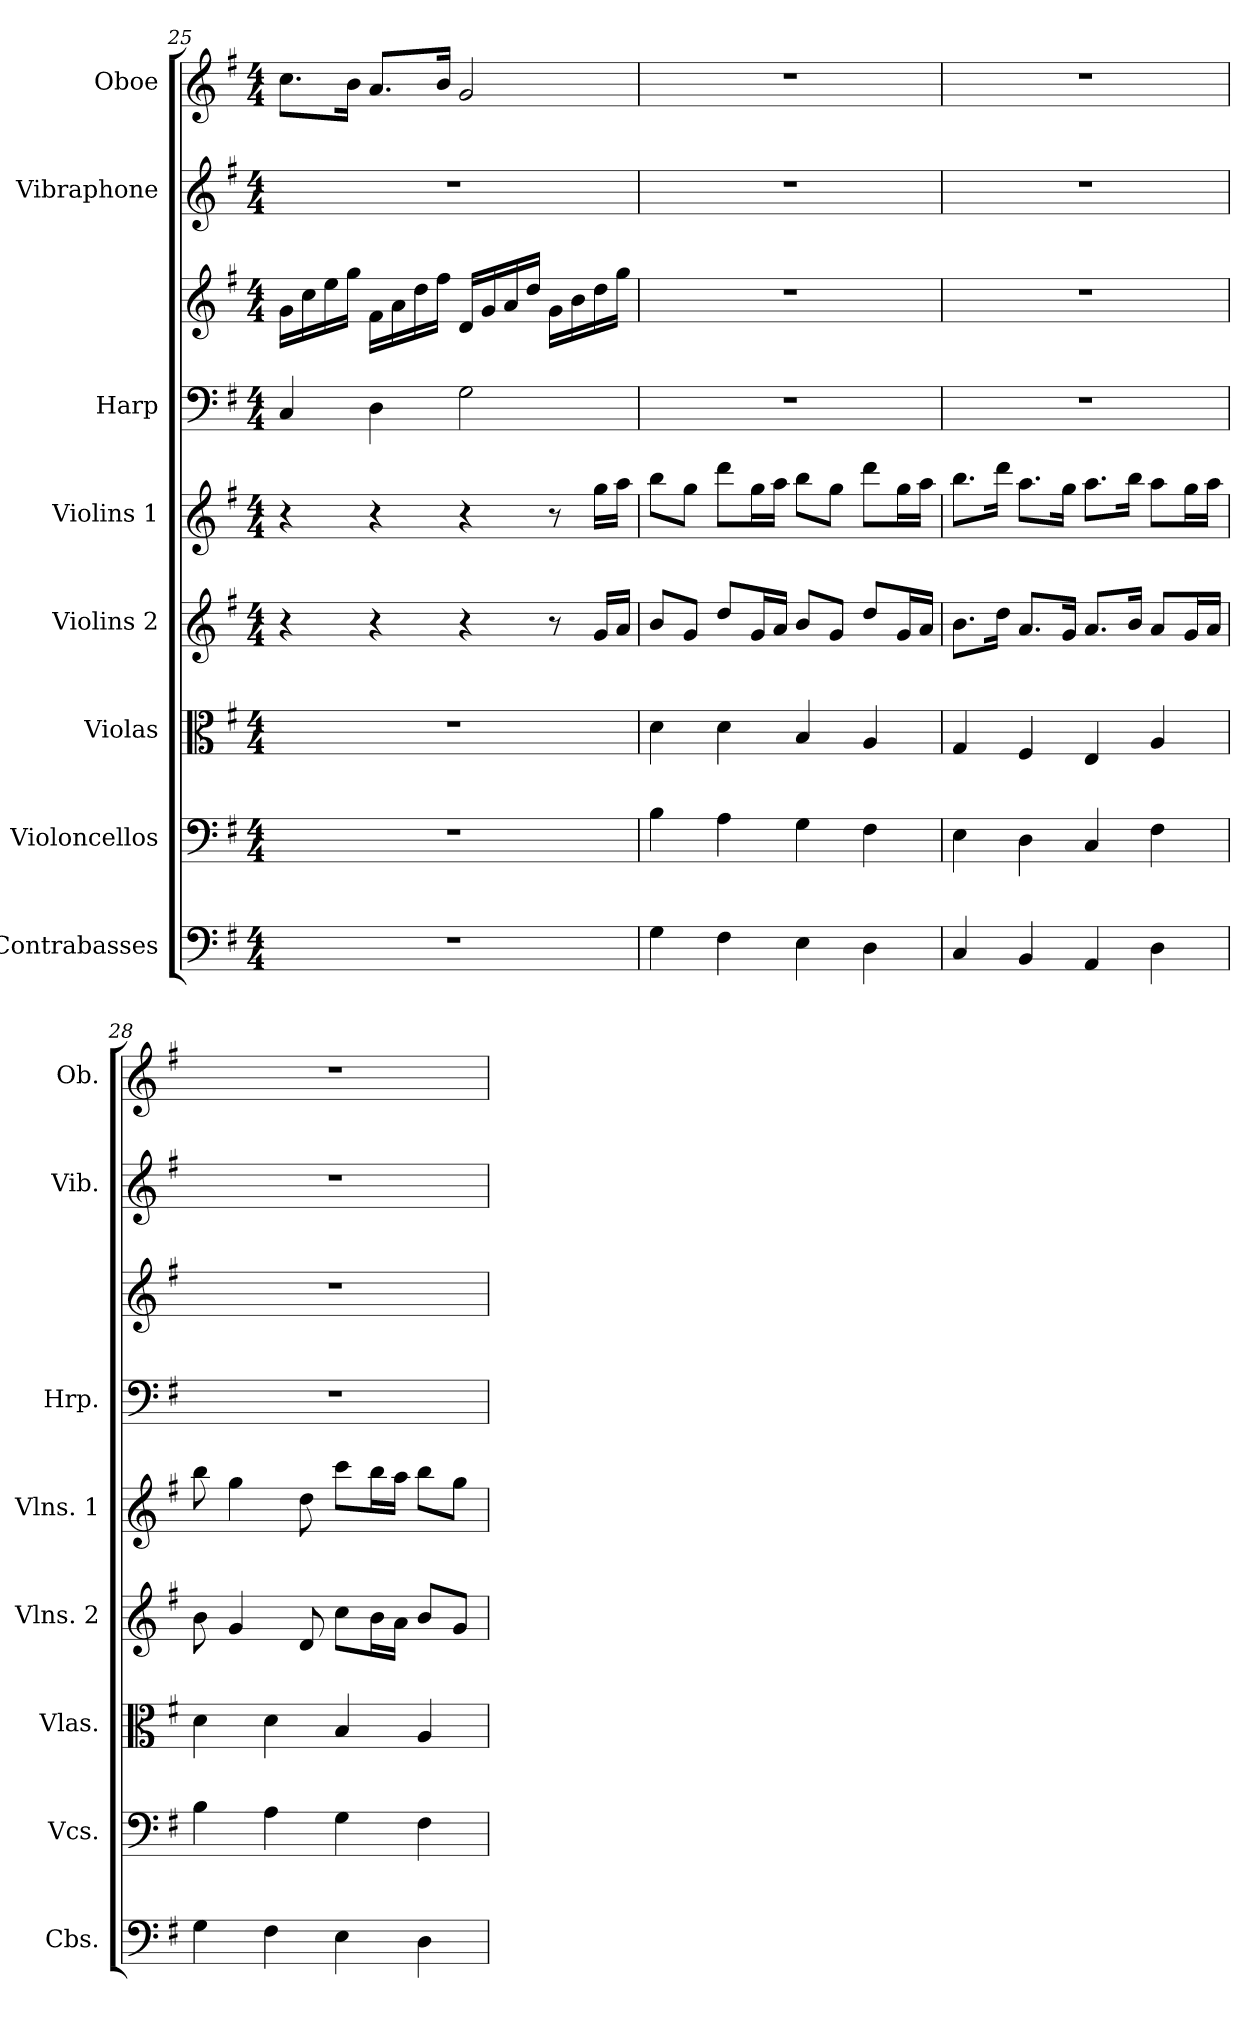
**kern	**kern	**kern	**kern	**kern	**kern	**kern	**kern	**kern
*part8	*part7	*part6	*part5	*part4	*part3	*part3	*part2	*part1
*staff9	*staff8	*staff7	*staff6	*staff5	*staff4	*staff3	*staff2	*staff1
*I"Contrabasses	*I"Violoncellos	*I"Violas	*I"Violins 2	*I"Violins 1	*I"Harp	*	*I"Vibraphone	*I"Oboe
*I'Cbs.	*I'Vcs.	*I'Vlas.	*I'Vlns. 2	*I'Vlns. 1	*I'Hrp.	*	*I'Vib.	*I'Ob.
!!LO:PB:g=z
*clefF4	*clefF4	*clefC3	*clefG2	*clefG2	*clefF4	*clefG2	*clefG2	*clefG2
*ITrd7c12	*	*	*	*	*	*	*	*
*k[f#]	*k[f#]	*k[f#]	*k[f#]	*k[f#]	*k[f#]	*k[f#]	*k[f#]	*k[f#]
*M4/4	*M4/4	*M4/4	*M4/4	*M4/4	*M4/4	*M4/4	*M4/4	*M4/4
=25	=25	=25	=25	=25	=25	=25	=25	=25
1r	1r	1r	4r	4r	4C/	16g\LL	1r	8.cc\L
.	.	.	.	.	.	16cc\	.	.
.	.	.	.	.	.	16ee\	.	.
.	.	.	.	.	.	16gg\JJ	.	16b\Jk
.	.	.	4r	4r	4D\	16f#\LL	.	8.a/L
.	.	.	.	.	.	16a\	.	.
.	.	.	.	.	.	16dd\	.	.
.	.	.	.	.	.	16ff#\JJ	.	16b/Jk
.	.	.	4r	4r	2G\	16d/LL	.	2g/
.	.	.	.	.	.	16g/	.	.
.	.	.	.	.	.	16a/	.	.
.	.	.	.	.	.	16dd/JJ	.	.
.	.	.	8r	8r	.	16g\LL	.	.
.	.	.	.	.	.	16b\	.	.
.	.	.	16g/LL	16gg\LL	.	16dd\	.	.
.	.	.	16a/JJ	16aa\JJ	.	16gg\JJ	.	.
=26	=26	=26	=26	=26	=26	=26	=26	=26
4GG\	4B\	4d\	8b/L	8bb\L	1r	1r	1r	1r
.	.	.	8g/J	8gg\J	.	.	.	.
4FF#\	4A\	4d\	8dd/L	8ddd\L	.	.	.	.
.	.	.	16g/L	16gg\L	.	.	.	.
.	.	.	16a/JJ	16aa\JJ	.	.	.	.
4EE\	4G\	4B/	8b/L	8bb\L	.	.	.	.
.	.	.	8g/J	8gg\J	.	.	.	.
4DD\	4F#\	4A/	8dd/L	8ddd\L	.	.	.	.
.	.	.	16g/L	16gg\L	.	.	.	.
.	.	.	16a/JJ	16aa\JJ	.	.	.	.
=27	=27	=27	=27	=27	=27	=27	=27	=27
4CC/	4E\	4G/	8.b\L	8.bb\L	1r	1r	1r	1r
.	.	.	16dd\Jk	16ddd\Jk	.	.	.	.
4BBB/	4D\	4F#/	8.a/L	8.aa\L	.	.	.	.
.	.	.	16g/Jk	16gg\Jk	.	.	.	.
4AAA/	4C/	4E/	8.a/L	8.aa\L	.	.	.	.
.	.	.	16b/Jk	16bb\Jk	.	.	.	.
4DD\	4F#\	4A/	8a/L	8aa\L	.	.	.	.
.	.	.	16g/L	16gg\L	.	.	.	.
.	.	.	16a/JJ	16aa\JJ	.	.	.	.
!!LO:PB:g=z
=28	=28	=28	=28	=28	=28	=28	=28	=28
4GG\	4B\	4d\	8b\	8bb\	1r	1r	1r	1r
.	.	.	4g/	4gg\	.	.	.	.
4FF#\	4A\	4d\	.	.	.	.	.	.
.	.	.	8d/	8dd\	.	.	.	.
4EE\	4G\	4B/	8cc\L	8ccc\L	.	.	.	.
.	.	.	16b\L	16bb\L	.	.	.	.
.	.	.	16a\JJ	16aa\JJ	.	.	.	.
4DD\	4F#\	4A/	8b/L	8bb\L	.	.	.	.
.	.	.	8g/J	8gg\J	.	.	.	.
=	=	=	=	=	=	=	=	=
*-	*-	*-	*-	*-	*-	*-	*-	*-
